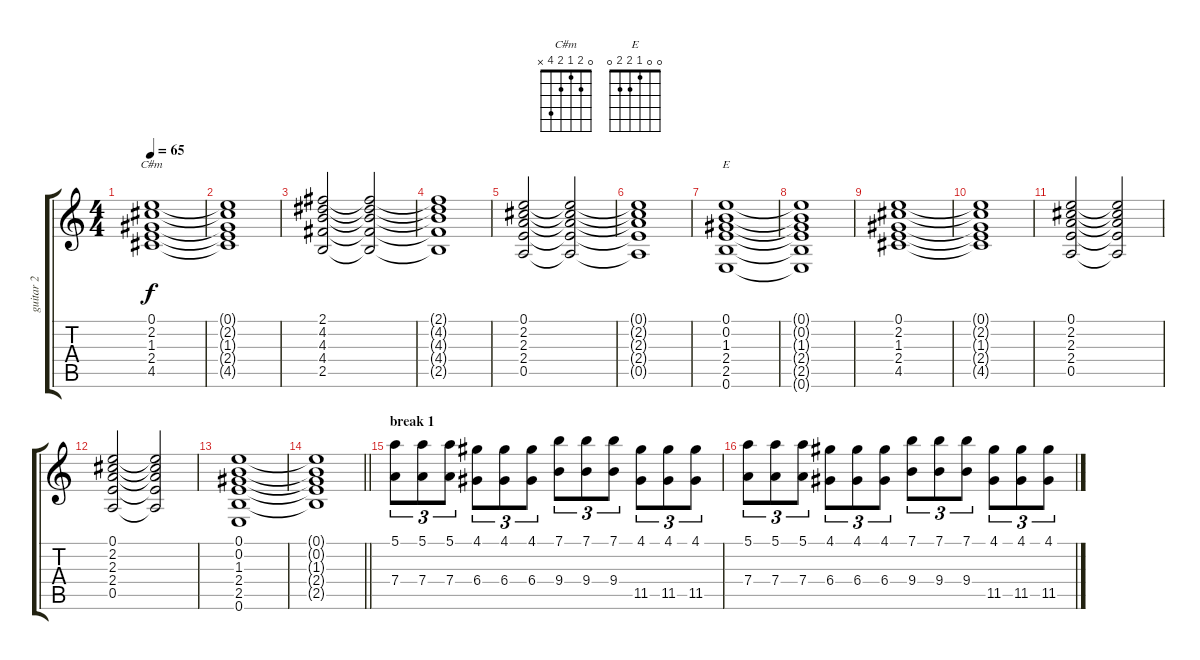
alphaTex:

\track ("guitar 2" "guitar 2") {instrument electricguitarjazz}
\staff {score tabs}
\tuning (E4 B3 G3 D3 A2 E2) {hide}
\chord ("C#m" 0 2 1 2 4 x)
\chord ("E" 0 0 1 2 2 0)
\ts (4 4)
\tempo 65
\clef g2
\ks c
(0.1 2.2 1.3 2.4 4.5).1{ch "C#m" dy f} |
(0.1{t} 2.2{t} 1.3{t} 2.4{t} 4.5{t}).1 |
(2.1 4.2 4.3 4.4 2.5).2 (2.1{t} 4.2{t} 4.3{t} 4.4{t} 2.5{t}).2 |
(2.1{t} 4.2{t} 4.3{t} 4.4{t} 2.5{t}).1 |
(0.1 2.2 2.3 2.4 0.5).2 (0.1{t} 2.2{t} 2.3{t} 2.4{t} 0.5{t}).2 |
(0.1{t} 2.2{t} 2.3{t} 2.4{t} 0.5{t}).1 |
(0.1 0.2 1.3 2.4 2.5 0.6).1{ch "E"} |
(0.1{t} 0.2{t} 1.3{t} 2.4{t} 2.5{t} 0.6{t}).1 |
(0.1 2.2 1.3 2.4 4.5).1 |
(0.1{t} 2.2{t} 1.3{t} 2.4{t} 4.5{t}).1 |
(0.1 2.2 2.3 2.4 0.5).2 (0.1{t} 2.2{t} 2.3{t} 2.4{t} 0.5{t}).2 |
(0.1 2.2 2.3 2.4 0.5).2 (0.1{t} 2.2{t} 2.3{t} 2.4{t} 0.5{t}).2 |
(0.1 0.2 1.3 2.4 2.5 0.6).1 |
\barLineRight lightlight
(0.1{t} 0.2{t} 1.3{t} 2.4{t} 2.5{t}).1 |
\section ("" "break 1")
(5.1 7.4).8{tu (3 2)} (5.1 7.4).8{tu (3 2)} (5.1 7.4).8{tu (3 2)} (4.1 6.4).8{tu (3 2)} (4.1 6.4).8{tu (3 2)} (4.1 6.4).8{tu (3 2)} (7.1 9.4).8{tu (3 2)} (7.1 9.4).8{tu (3 2)} (7.1 9.4).8{tu (3 2)} (4.1 11.5).8{tu (3 2)} (4.1 11.5).8{tu (3 2)} (4.1 11.5).8{tu (3 2)} |
(5.1 7.4).8{tu (3 2)} (5.1 7.4).8{tu (3 2)} (5.1 7.4).8{tu (3 2)} (4.1 6.4).8{tu (3 2)} (4.1 6.4).8{tu (3 2)} (4.1 6.4).8{tu (3 2)} (7.1 9.4).8{tu (3 2)} (7.1 9.4).8{tu (3 2)} (7.1 9.4).8{tu (3 2)} (4.1 11.5).8{tu (3 2)} (4.1 11.5).8{tu (3 2)} (4.1 11.5).8{tu (3 2)}
